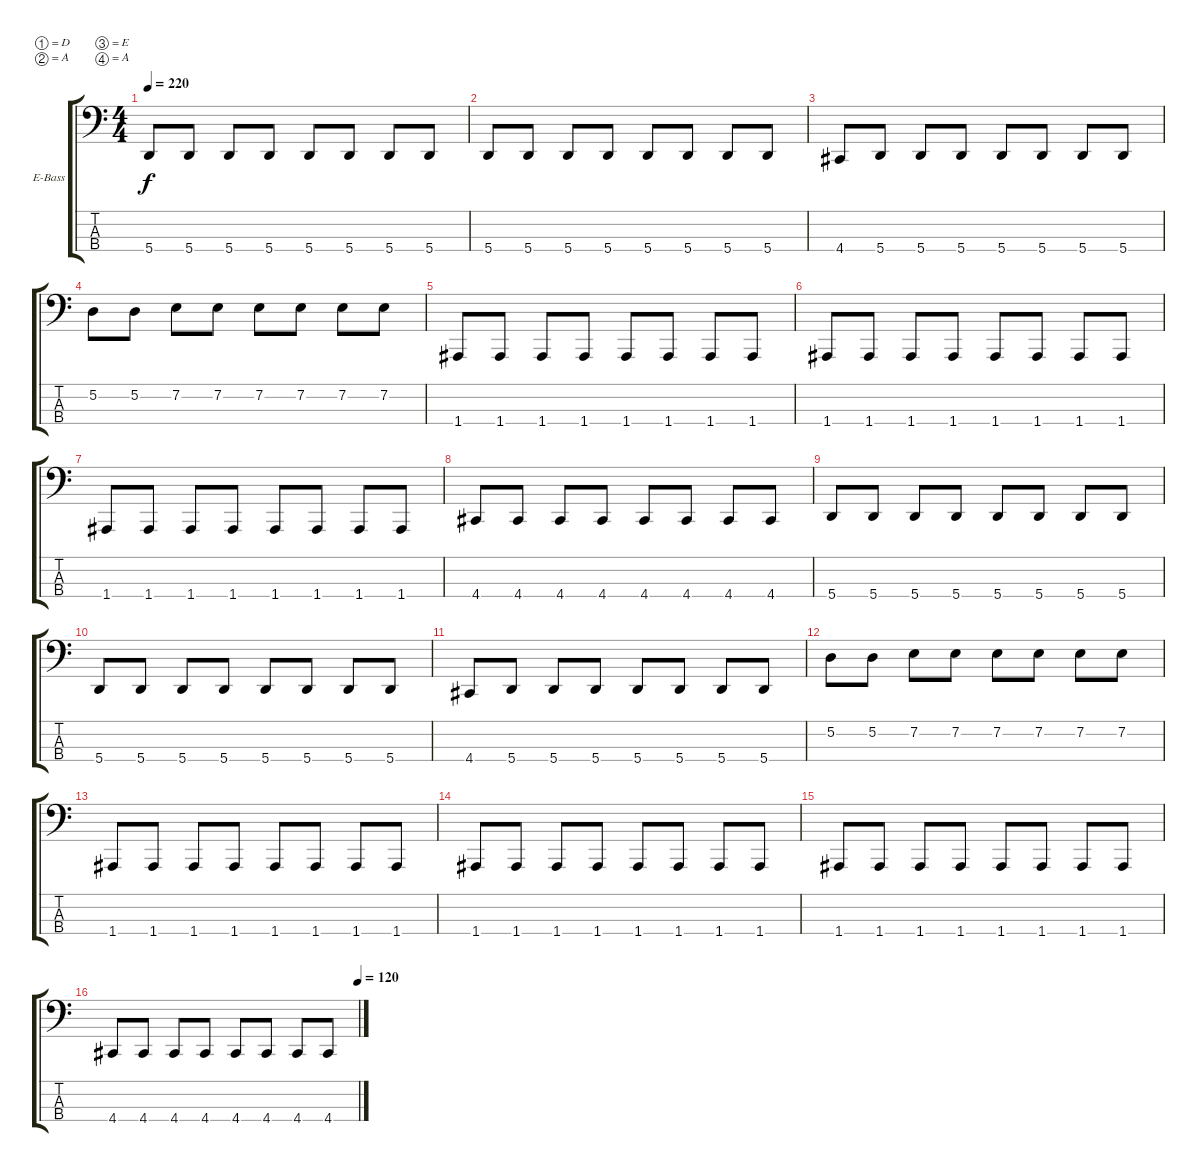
\defaultSystemsLayout 4
\bracketExtendMode groupsimilarinstruments
\firstSystemTrackNameOrientation horizontal
\otherSystemsTrackNameOrientation horizontal
\track ("Electric Bass" "E-Bass") {instrument electricbassfinger}
\staff {score tabs}
\tuning (D2 A1 E1 A0)
\ts (4 4)
\tempo 220
\clef f4
\scale
0.333333
\ks c
5.4.8{dy f} 5.4.8 5.4.8 5.4.8 5.4.8 5.4.8 5.4.8 5.4.8 |
\scale
0.333333 5.4.8 5.4.8 5.4.8 5.4.8 5.4.8 5.4.8 5.4.8 5.4.8 |
\scale
0.333333 4.4.8 5.4.8 5.4.8 5.4.8 5.4.8 5.4.8 5.4.8 5.4.8 |
\scale
0.333333 5.2.8 5.2.8 7.2.8 7.2.8 7.2.8 7.2.8 7.2.8 7.2.8 |
\scale
0.333333 1.4.8 1.4.8 1.4.8 1.4.8 1.4.8 1.4.8 1.4.8 1.4.8 |
\scale
0.333333 1.4.8 1.4.8 1.4.8 1.4.8 1.4.8 1.4.8 1.4.8 1.4.8 |
\scale
0.333333 1.4.8 1.4.8 1.4.8 1.4.8 1.4.8 1.4.8 1.4.8 1.4.8 |
\scale
0.333333 4.4.8 4.4.8 4.4.8 4.4.8 4.4.8 4.4.8 4.4.8 4.4.8 |
\scale
0.333333 5.4.8 5.4.8 5.4.8 5.4.8 5.4.8 5.4.8 5.4.8 5.4.8 |
\scale
0.333333 5.4.8 5.4.8 5.4.8 5.4.8 5.4.8 5.4.8 5.4.8 5.4.8 |
\scale
0.333333 4.4.8 5.4.8 5.4.8 5.4.8 5.4.8 5.4.8 5.4.8 5.4.8 |
\scale
0.333333 5.2.8 5.2.8 7.2.8 7.2.8 7.2.8 7.2.8 7.2.8 7.2.8 |
\scale
0.333333 1.4.8 1.4.8 1.4.8 1.4.8 1.4.8 1.4.8 1.4.8 1.4.8 |
\scale
0.333333 1.4.8 1.4.8 1.4.8 1.4.8 1.4.8 1.4.8 1.4.8 1.4.8 |
\scale
0.333333 1.4.8 1.4.8 1.4.8 1.4.8 1.4.8 1.4.8 1.4.8 1.4.8 |
\tempo (120 1)
\scale
0.333333 4.4.8 4.4.8 4.4.8 4.4.8 4.4.8 4.4.8 4.4.8 4.4.8
